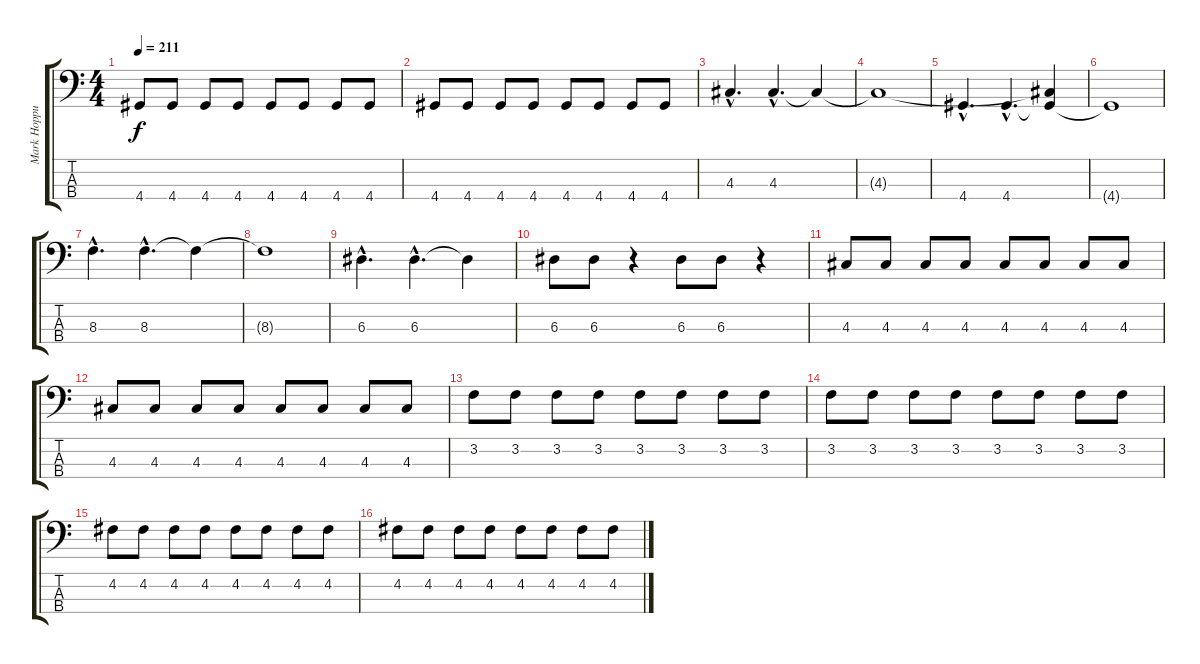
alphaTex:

\track ("Mark Hoppus (Bass)" "Mark Hoppu") {instrument electricbasspick}
\staff {score tabs}
\tuning (G2 D2 A1 E1) {hide}
\ts (4 4)
\tempo 211
\clef f4
\ks c
4.4.8{dy f} 4.4.8 4.4.8 4.4.8 4.4.8 4.4.8 4.4.8 4.4.8 |
4.4.8 4.4.8 4.4.8 4.4.8 4.4.8 4.4.8 4.4.8 4.4.8 |
4.3{hac}.4{d} 4.3{hac}.4{d} 4.3{t}.4 |
4.3{t}.1 |
4.4{hac}.4{d} 4.4{hac}.4{d} (4.3{t} 4.4{t}).4 |
4.4{t}.1 |
8.3{hac}.4{d} 8.3{hac}.4{d} 8.3{t}.4 |
8.3{t}.1 |
6.3{hac}.4{d} 6.3{hac}.4{d} 6.3{t}.4 |
6.3.8 6.3.8 r.4 6.3.8 6.3.8 r.4 |
4.3.8 4.3.8 4.3.8 4.3.8 4.3.8 4.3.8 4.3.8 4.3.8 |
4.3.8 4.3.8 4.3.8 4.3.8 4.3.8 4.3.8 4.3.8 4.3.8 |
3.2.8 3.2.8 3.2.8 3.2.8 3.2.8 3.2.8 3.2.8 3.2.8 |
3.2.8 3.2.8 3.2.8 3.2.8 3.2.8 3.2.8 3.2.8 3.2.8 |
4.2.8 4.2.8 4.2.8 4.2.8 4.2.8 4.2.8 4.2.8 4.2.8 |
4.2.8 4.2.8 4.2.8 4.2.8 4.2.8 4.2.8 4.2.8 4.2.8
